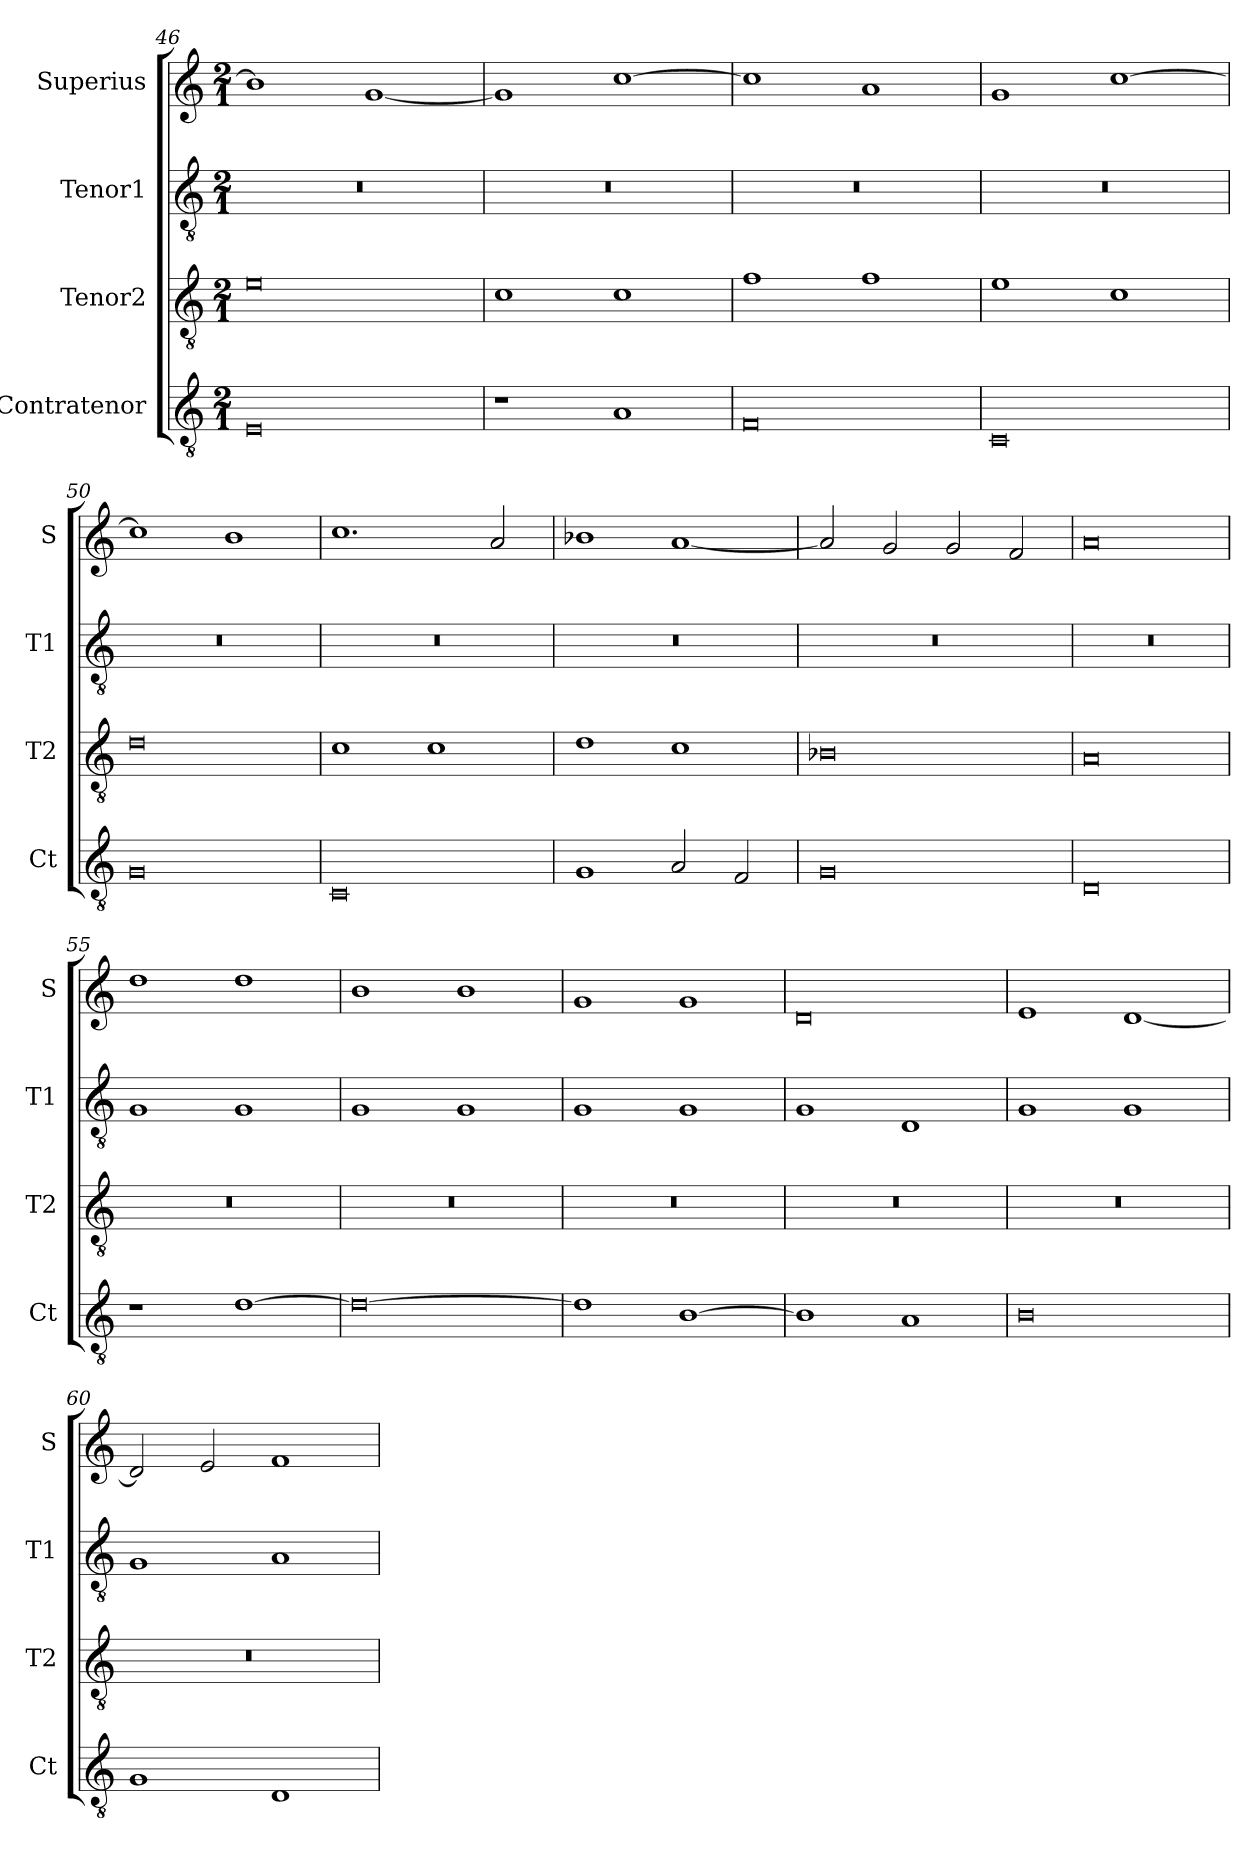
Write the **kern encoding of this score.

**kern	**kern	**kern	**kern
*part4	*part3	*part2	*part1
*staff4	*staff3	*staff2	*staff1
*I"Contratenor	*I"Tenor2	*I"Tenor1	*I"Superius
*I'Ct	*I'T2	*I'T1	*I'S
*clefGv2	*clefGv2	*clefGv2	*clefG2
*k[]	*k[]	*k[]	*k[]
*M2/1	*M2/1	*M2/1	*M2/1
=46	=46	=46	=46
0E	0e	0r	1b]
.	.	.	[1g
=47	=47	=47	=47
1r	1c	0r	1g]
1A	1c	.	[1cc
=48	=48	=48	=48
0F	1f	0r	1cc]
.	1f	.	1a
=49	=49	=49	=49
0C	1e	0r	1g
.	1c	.	[1cc
=50	=50	=50	=50
0G	0d	0r	1cc]
.	.	.	1b
=51	=51	=51	=51
0C	1c	0r	1.cc
.	1c	.	.
.	.	.	2a
=52	=52	=52	=52
1G	1d	0r	1b-X
2A	1c	.	[1a
2F	.	.	.
=53	=53	=53	=53
0G	0B-X	0r	2a]
.	.	.	2g
.	.	.	2g
.	.	.	2f
=54	=54	=54	=54
0D	0A	0r	0a
=55	=55	=55	=55
1r	0r	1G	1dd
[1d	.	1G	1dd
=56	=56	=56	=56
0d_	0r	1G	1b
.	.	1G	1b
=57	=57	=57	=57
1d]	0r	1G	1g
[1B	.	1G	1g
=58	=58	=58	=58
1B]	0r	1G	0d
1A	.	1D	.
=59	=59	=59	=59
0B	0r	1G	1e
.	.	1G	[1d
=60	=60	=60	=60
1G	0r	1G	2d]
.	.	.	2e
1D	.	1A	1f
=	=	=	=
*-	*-	*-	*-
